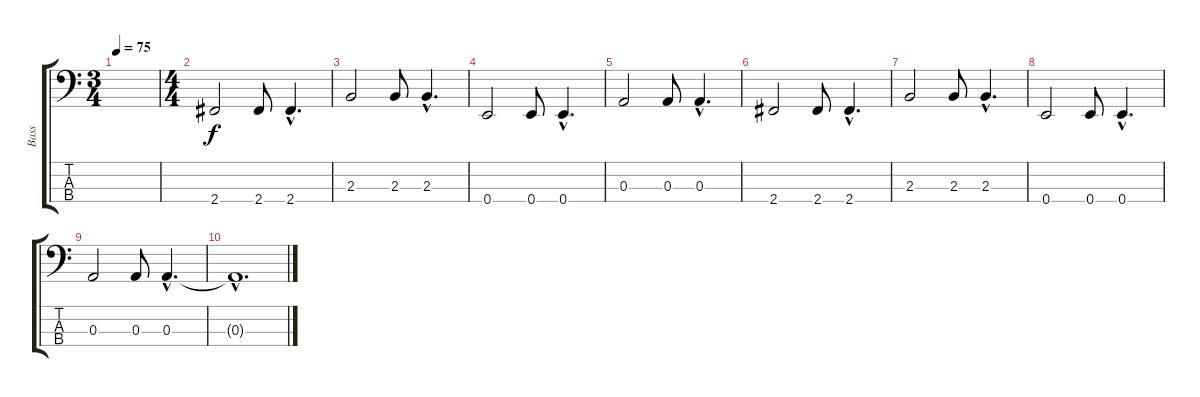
\track ("Bass" "Bass") {instrument electricbassfinger}
\staff {score tabs}
\tuning (G2 D2 A1 E1) {hide}
\ts (3 4)
\tempo 75
\clef f4
\ks c
|
\ts (4 4)
2.4.2 2.4.8 2.4{hac}.4{d} |
2.3.2 2.3.8 2.3{hac}.4{d} |
0.4.2 0.4.8 0.4{hac}.4{d} |
0.3.2 0.3.8 0.3{hac}.4{d} |
2.4.2 2.4.8 2.4{hac}.4{d} |
2.3.2 2.3.8 2.3{hac}.4{d} |
0.4.2 0.4.8 0.4{hac}.4{d} |
0.3.2 0.3.8 0.3{hac}.4{d} |
0.3{hac t}.1{d}
